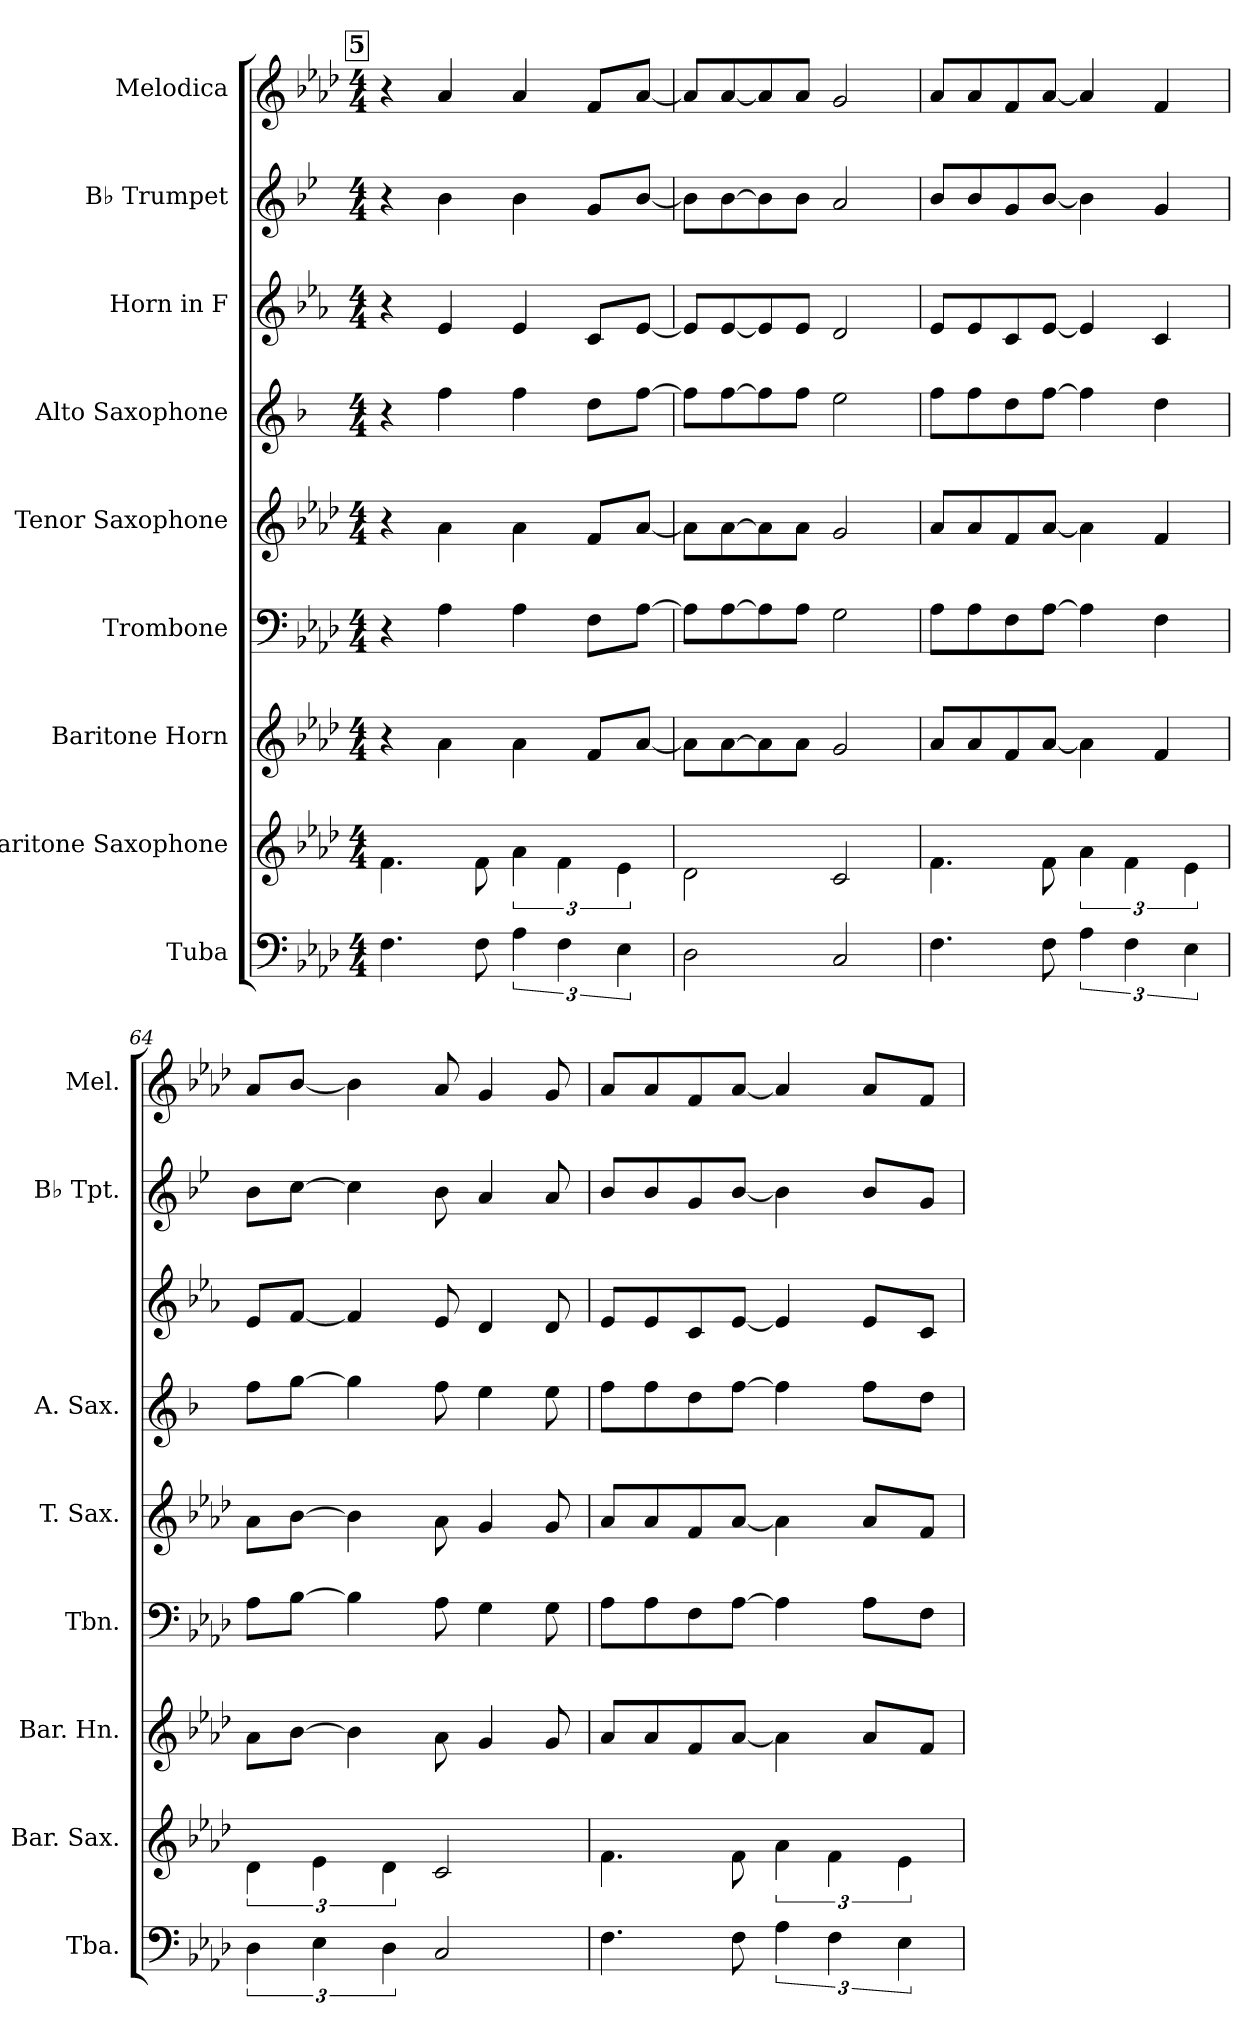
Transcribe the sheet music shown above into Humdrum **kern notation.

**kern	**kern	**kern	**kern	**kern	**kern	**kern	**kern	**kern
*part9	*part8	*part7	*part6	*part5	*part4	*part3	*part2	*part1
*staff9	*staff8	*staff7	*staff6	*staff5	*staff4	*staff3	*staff2	*staff1
*I"Tuba	*I"Baritone Saxophone	*I"Baritone Horn	*I"Trombone	*I"Tenor Saxophone	*I"Alto Saxophone	*I"Horn in F	*I"B♭ Trumpet	*I"Melodica
*I'Tba.	*I'Bar. Sax.	*I'Bar. Hn.	*I'Tbn.	*I'T. Sax.	*I'A. Sax.	*	*I'B♭ Tpt.	*I'Mel.
*clefF4	*clefG2	*clefG2	*clefF4	*clefG2	*clefG2	*clefG2	*clefG2	*clefG2
*	*ITrd12c21	*ITrd8c14	*	*ITrd8c14	*ITrd5c9	*ITrd4c7	*ITrd1c2	*
*k[b-e-a-d-]	*k[b-e-a-d-]	*k[b-e-a-d-]	*k[b-e-a-d-]	*k[b-e-a-d-]	*k[b-e-a-d-]	*k[b-e-a-d-]	*k[b-e-a-d-]	*k[b-e-a-d-]
*M4/4	*M4/4	*M4/4	*M4/4	*M4/4	*M4/4	*M4/4	*M4/4	*M4/4
!!LO:REH:place=s1:a:B:fs=14:t=5
=61	=61	=61	=61	=61	=61	=61	=61	=61
4.F\	4.F\	4r	4r	4r	4r	4r	4r	4r
.	.	4A-\	4A-\	4A-\	4a-\	4A-/	4a-\	4a-/
8F\	8F\	.	.	.	.	.	.	.
6A-\	6A-\	4A-\	4A-\	4A-\	4a-\	4A-/	4a-\	4a-/
6F\	6F\	.	.	.	.	.	.	.
.	.	8F/L	8F\L	8F/L	8f\L	8F/L	8f/L	8f/L
6E-\	6E-\	.	.	.	.	.	.	.
.	.	[8A-/J	[8A-\J	[8A-/J	[8a-\J	[8A-/J	[8a-/J	[8a-/J
=62	=62	=62	=62	=62	=62	=62	=62	=62
2D-\	2D-\	8A-\L]	8A-\L]	8A-\L]	8a-\L]	8A-/L]	8a-\L]	8a-/L]
.	.	[8A-\	[8A-\	[8A-\	[8a-\	[8A-/	[8a-\	[8a-/
.	.	8A-\]	8A-\]	8A-\]	8a-\]	8A-/]	8a-\]	8a-/]
.	.	8A-\J	8A-\J	8A-\J	8a-\J	8A-/J	8a-\J	8a-/J
2C/	2C/	2G/	2G\	2G/	2g\	2G/	2g/	2g/
=63	=63	=63	=63	=63	=63	=63	=63	=63
4.F\	4.F\	8A-/L	8A-\L	8A-/L	8a-\L	8A-/L	8a-/L	8a-/L
.	.	8A-/	8A-\	8A-/	8a-\	8A-/	8a-/	8a-/
.	.	8F/	8F\	8F/	8f\	8F/	8f/	8f/
8F\	8F\	[8A-/J	[8A-\J	[8A-/J	[8a-\J	[8A-/J	[8a-/J	[8a-/J
6A-\	6A-\	4A-\]	4A-\]	4A-\]	4a-\]	4A-/]	4a-\]	4a-/]
6F\	6F\	.	.	.	.	.	.	.
.	.	4F/	4F\	4F/	4f\	4F/	4f/	4f/
6E-\	6E-\	.	.	.	.	.	.	.
=64	=64	=64	=64	=64	=64	=64	=64	=64
6D-\	6D-\	8A-\L	8A-\L	8A-\L	8a-\L	8A-/L	8a-\L	8a-/L
.	.	[8B-\J	[8B-\J	[8B-\J	[8b-\J	[8B-/J	[8b-\J	[8b-/J
6E-\	6E-\	.	.	.	.	.	.	.
.	.	4B-\]	4B-\]	4B-\]	4b-\]	4B-/]	4b-\]	4b-\]
6D-\	6D-\	.	.	.	.	.	.	.
2C/	2C/	8A-\	8A-\	8A-\	8a-\	8A-/	8a-\	8a-/
.	.	4G/	4G\	4G/	4g\	4G/	4g/	4g/
.	.	8G/	8G\	8G/	8g\	8G/	8g/	8g/
=65	=65	=65	=65	=65	=65	=65	=65	=65
4.F\	4.F\	8A-/L	8A-\L	8A-/L	8a-\L	8A-/L	8a-/L	8a-/L
.	.	8A-/	8A-\	8A-/	8a-\	8A-/	8a-/	8a-/
.	.	8F/	8F\	8F/	8f\	8F/	8f/	8f/
8F\	8F\	[8A-/J	[8A-\J	[8A-/J	[8a-\J	[8A-/J	[8a-/J	[8a-/J
6A-\	6A-\	4A-\]	4A-\]	4A-\]	4a-\]	4A-/]	4a-\]	4a-/]
6F\	6F\	.	.	.	.	.	.	.
.	.	8A-/L	8A-\L	8A-/L	8a-\L	8A-/L	8a-/L	8a-/L
6E-\	6E-\	.	.	.	.	.	.	.
.	.	8F/J	8F\J	8F/J	8f\J	8F/J	8f/J	8f/J
=	=	=	=	=	=	=	=	=
*-	*-	*-	*-	*-	*-	*-	*-	*-
